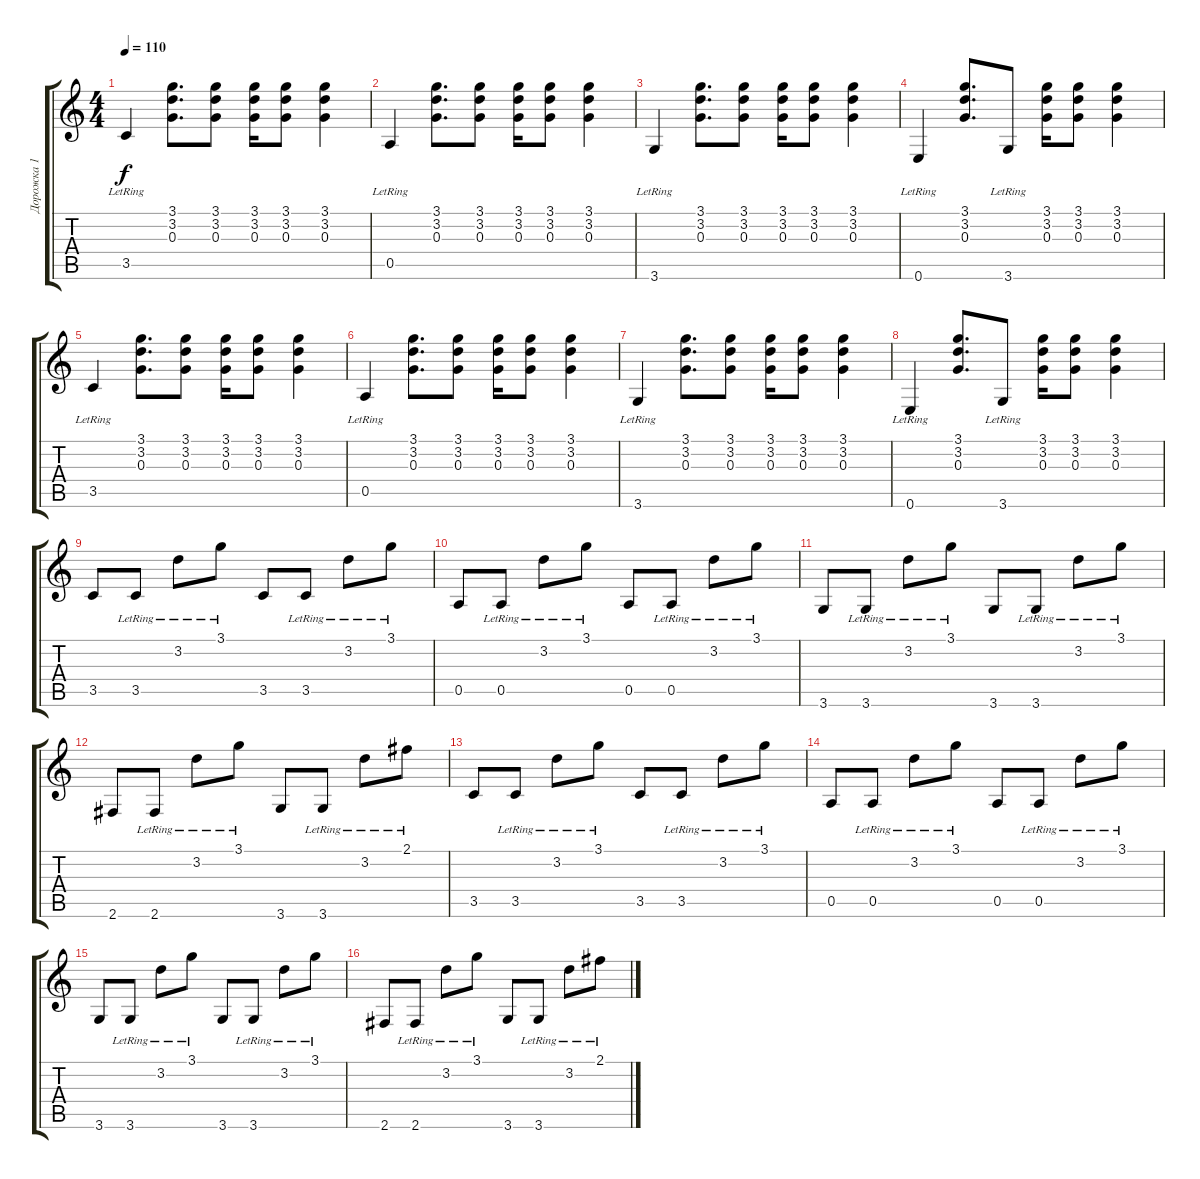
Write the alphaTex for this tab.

\track ("Дорожка 1" "Дорожка 1") {instrument electricguitarclean}
\staff {score tabs}
\tuning (E4 B3 G3 D3 A2 E2) {hide}
\ts (4 4)
\tempo 110
\clef g2
\ks c
3.5{lr}.4{dy f} (3.1 3.2 0.3).8{d} (3.1 3.2 0.3).8 (3.1 3.2 0.3).16 (3.1 3.2 0.3).8 (3.1 3.2 0.3).4 |
0.5{lr}.4 (3.1 3.2 0.3).8{d} (3.1 3.2 0.3).8 (3.1 3.2 0.3).16 (3.1 3.2 0.3).8 (3.1 3.2 0.3).4 |
3.6{lr}.4 (3.1 3.2 0.3).8{d} (3.1 3.2 0.3).8 (3.1 3.2 0.3).16 (3.1 3.2 0.3).8 (3.1 3.2 0.3).4 |
0.6{lr}.4 (3.1 3.2 0.3).8{d} 3.6{lr}.8 (3.1 3.2 0.3).16 (3.1 3.2 0.3).8 (3.1 3.2 0.3).4 |
3.5{lr}.4 (3.1 3.2 0.3).8{d} (3.1 3.2 0.3).8 (3.1 3.2 0.3).16 (3.1 3.2 0.3).8 (3.1 3.2 0.3).4 |
0.5{lr}.4 (3.1 3.2 0.3).8{d} (3.1 3.2 0.3).8 (3.1 3.2 0.3).16 (3.1 3.2 0.3).8 (3.1 3.2 0.3).4 |
3.6{lr}.4 (3.1 3.2 0.3).8{d} (3.1 3.2 0.3).8 (3.1 3.2 0.3).16 (3.1 3.2 0.3).8 (3.1 3.2 0.3).4 |
0.6{lr}.4 (3.1 3.2 0.3).8{d} 3.6{lr}.8 (3.1 3.2 0.3).16 (3.1 3.2 0.3).8 (3.1 3.2 0.3).4 |
3.5.8 3.5{lr}.8 3.2{lr}.8 3.1{lr}.8 3.5.8 3.5{lr}.8 3.2{lr}.8 3.1{lr}.8 |
0.5.8 0.5{lr}.8 3.2{lr}.8 3.1{lr}.8 0.5.8 0.5{lr}.8 3.2{lr}.8 3.1{lr}.8 |
3.6.8 3.6{lr}.8 3.2{lr}.8 3.1{lr}.8 3.6.8 3.6{lr}.8 3.2{lr}.8 3.1{lr}.8 |
2.6.8 2.6{lr}.8 3.2{lr}.8 3.1{lr}.8 3.6.8 3.6{lr}.8 3.2{lr}.8 2.1{lr}.8 |
3.5.8 3.5{lr}.8 3.2{lr}.8 3.1{lr}.8 3.5.8 3.5{lr}.8 3.2{lr}.8 3.1{lr}.8 |
0.5.8 0.5{lr}.8 3.2{lr}.8 3.1{lr}.8 0.5.8 0.5{lr}.8 3.2{lr}.8 3.1{lr}.8 |
3.6.8 3.6{lr}.8 3.2{lr}.8 3.1{lr}.8 3.6.8 3.6{lr}.8 3.2{lr}.8 3.1{lr}.8 |
2.6.8 2.6{lr}.8 3.2{lr}.8 3.1{lr}.8 3.6.8 3.6{lr}.8 3.2{lr}.8 2.1{lr}.8
